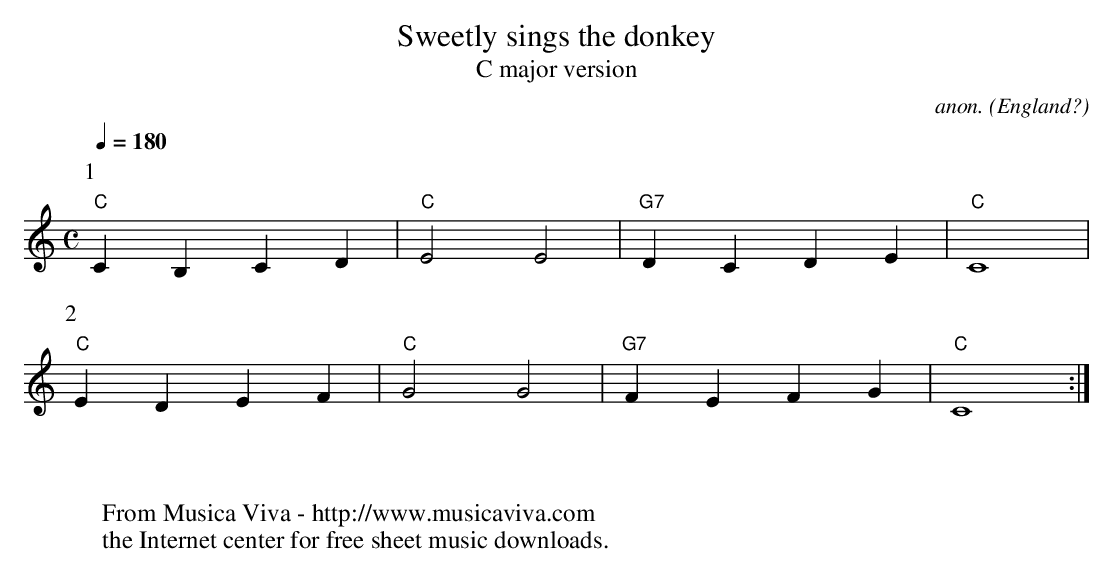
X:1
T:Sweetly sings the donkey
T:C major version
C:anon.
O:England?
M:C
L:1/4
Q:1/4=180
K:C
P:1
"C"CB,CD|"C"E2E2|"G7"DCDE|"C"C4|
P:2
"C"EDEF|"C"G2G2|"G7"FEFG|"C"C4:|
W:
W:
W:  From Musica Viva - http://www.musicaviva.com
W:  the Internet center for free sheet music downloads.
